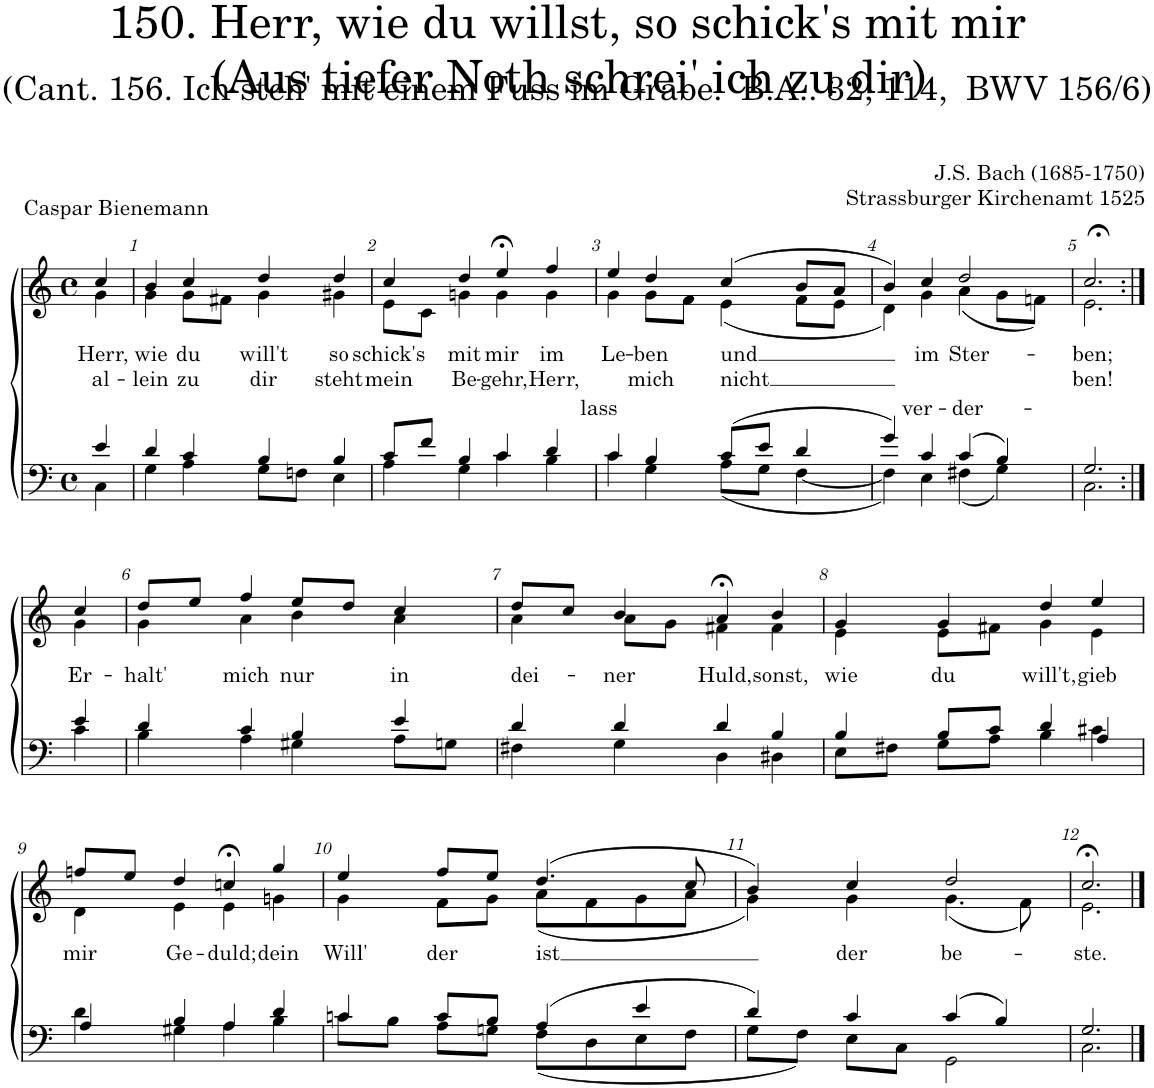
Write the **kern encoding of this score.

**kern	**kern	**text	**text
*part2	*part1	*part1	*part1
*staff2	*staff1	*staff1	*staff1
*I"Tenor/Bass	*I"Soprano/Alto	*	*
*clefF4	*clefG2	*	*
*k[]	*k[]	*	*
*M4/4	*M4/4	*	*
*met(c)	*met(c)	*	*
=	=	=	=
*^	*	*	*
!	!	!	!LO:LY:b	!LO:LY:b
*	*	*^	*	*
4e/	4C\	4cc/	4g\	Herr,	al-
=1	=1	=1	=1	=1	=1
!	!	!	!	!LO:LY:b	!LO:LY:b
4d/	4G\	4b/	4g\	wie	-lein
!	!	!	!	!LO:LY:b	!LO:LY:b
4c/	4A\	4cc/	8g\L	du	zu
.	.	.	8f#X\J	.	.
!	!	!	!	!LO:LY:b	!LO:LY:b
4B/	8G\L	4dd/	4g\	will't	dir
.	8Fn\J	.	.	.	.
!	!	!	!	!LO:LY:b	!LO:LY:b
4B/	4E\	4dd/	4g#X\	so	steht
=2	=2	=2	=2	=2	=2
!	!	!	!	!LO:LY:b	!LO:LY:b
8c/L	4A\	4cc/	8e\L	schick's	mein
8f/J	.	.	8c\J	.	.
!	!	!	!	!LO:LY:b	!LO:LY:b
4B/	4G\	4dd/	4gn\	mit	Be-
!	!	!	!	!LO:LY:b	!LO:LY:b
4c/	4c\	4ee;<,/	4g\	mir	-gehr,
!	!	!	!	!LO:LY:b	!LO:LY:b
4d/	4B\	4ff/	4g\	im	Herr,
=3	=3	=3	=3	=3	=3
!	!	!	!	!LO:LY:b	!LO:LY:b
4c/	4c\	4ee/	4g\	Le-	lass
!	!	!	!	!LO:LY:b	!LO:LY:b
4B/	4G\	4dd/	8g\L	-ben	mich
.	.	.	8f\J	.	.
!	!	!	!	!LO:LY:b	!LO:LY:b
(8c/L	(8A\L	(4cc/	(4e\	und	nicht
8e/J	8G\J	.	.	.	.
4d/	[4F\	8b/L	8f\L	.	.
.	.	8a/J	8e\J	.	.
=4	=4	=4	=4	=4	=4
4g/)	4F\])	4b/)	4d\)	.	.
!	!	!	!	!LO:LY:b	!LO:LY:b
4c/	4E\	4cc/	4g\	im	ver-
!	!	!	!	!LO:LY:b	!LO:LY:b
(4c/	(4F#X\	2dd/	(4a\	Ster-	-der-
4B/)	4G\)	.	8g\L	.	.
.	.	.	8fn\J)	.	.
=5	=5	=5	=5	=5	=5
!	!	!	!	!LO:LY:b	!LO:LY:b
2.G/	2.C\	2.cc;<,/	2.e\	-ben;	-ben!
!!LO:LB:g=z	!!
=5X1:|!	=5X1:|!	=5X1:|!	=5X1:|!	=5X1:|!	=5X1:|!
!	!	!	!	!LO:LY:b	!
4e/	4c\	4cc;</	4g\	Er-	.
=6	=6	=6	=6	=6	=6
!	!	!	!	!LO:LY:b	!
4d/	4B\	8dd/L	4g\	-halt'	.
.	.	8ee/J	.	.	.
!	!	!	!	!LO:LY:b	!
4c/	4A\	4ff;</	4a\	mich	.
!	!	!	!	!LO:LY:b	!
4B/	4G#X\	8ee/L	4b\	nur	.
.	.	8dd/J	.	.	.
!	!	!	!	!LO:LY:b	!
4e/	8A\L	4cc/	4a\	in	.
.	8Gn\J	.	.	.	.
=7	=7	=7	=7	=7	=7
!	!	!	!	!LO:LY:b	!
4d/	4F#X\	8dd/L	4a\	dei-	.
.	.	8cc/J	.	.	.
!	!	!	!	!LO:LY:b	!
4d/	4G\	4b/	8a\L	-ner	.
.	.	.	8g\J	.	.
!	!	!	!	!LO:LY:b	!
4d/	4D\	4a;<,/	4f#X\	Huld,	.
!	!	!	!	!LO:LY:b	!
4B/	4D#X\	4b/	4f#\	sonst,	.
=8	=8	=8	=8	=8	=8
!	!	!	!	!LO:LY:b	!
4B/	8E\L	4g;</	4e\	wie	.
.	8F#X\J	.	.	.	.
!	!	!	!	!LO:LY:b	!
8B/L	8G\L	4g/	8e\L	du	.
8c/J	8A\J	.	8f#X\J	.	.
!	!	!	!	!LO:LY:b	!
4d/	4B\	4dd/	4g\	will't,	.
!	!	!	!	!LO:LY:b	!
4A/	4c#X\	4ee/	4e\	gieb	.
!!LO:LB:g=z	!!
=9	=9	=9	=9	=9	=9
!	!	!	!	!LO:LY:b	!
4A/	4d\	8ffn;</L	4d\	mir	.
.	.	8ee/J	.	.	.
!	!	!	!	!LO:LY:b	!
4B/	4G#X\	4dd/	4e\	Ge-	.
!	!	!	!	!LO:LY:b	!
4A/	4A\	4ccn;<,/	4e\	-duld;	.
!	!	!	!	!LO:LY:b	!
4d/	4B\	4gg/	4gn\	dein	.
=10	=10	=10	=10	=10	=10
!	!	!	!	!LO:LY:b	!
4cn/	8c\L	4ee;</	4g\	Will'	.
.	8B\J	.	.	.	.
!	!	!	!	!LO:LY:b	!
8c/L	8A\L	8ff/L	8f\L	der	.
8B/J	8Gn\J	8ee/J	8g\J	.	.
!	!	!	!	!LO:LY:b	!
(4A/	(8F\L	(4.dd/	(8a\L	ist	.
.	8D\	.	8f\	.	.
4e/	8E\	.	8g\	.	.
.	8F\J	8cc/	8a\J	.	.
=11	=11	=11	=11	=11	=11
4d/)	8G\L	4b;</)	4g\)	.	.
.	8F\J)	.	.	.	.
!	!	!	!	!LO:LY:b	!
4c/	8E\L	4cc/	4g\	der	.
.	8C\J	.	.	.	.
!	!	!	!	!LO:LY:b	!
(4c/	2GG\	2dd/	(4.g\	be-	.
4B/)	.	.	.	.	.
.	.	.	8f\)	.	.
=12	=12	=12	=12	=12	=12
!	!	!	!	!LO:LY:b	!
2.G/	2.C\	2.cc;</	2.e\	-ste.	.
*v	*v	*	*	*	*
*	*v	*v	*	*
==	==	==	==
*-	*-	*-	*-
